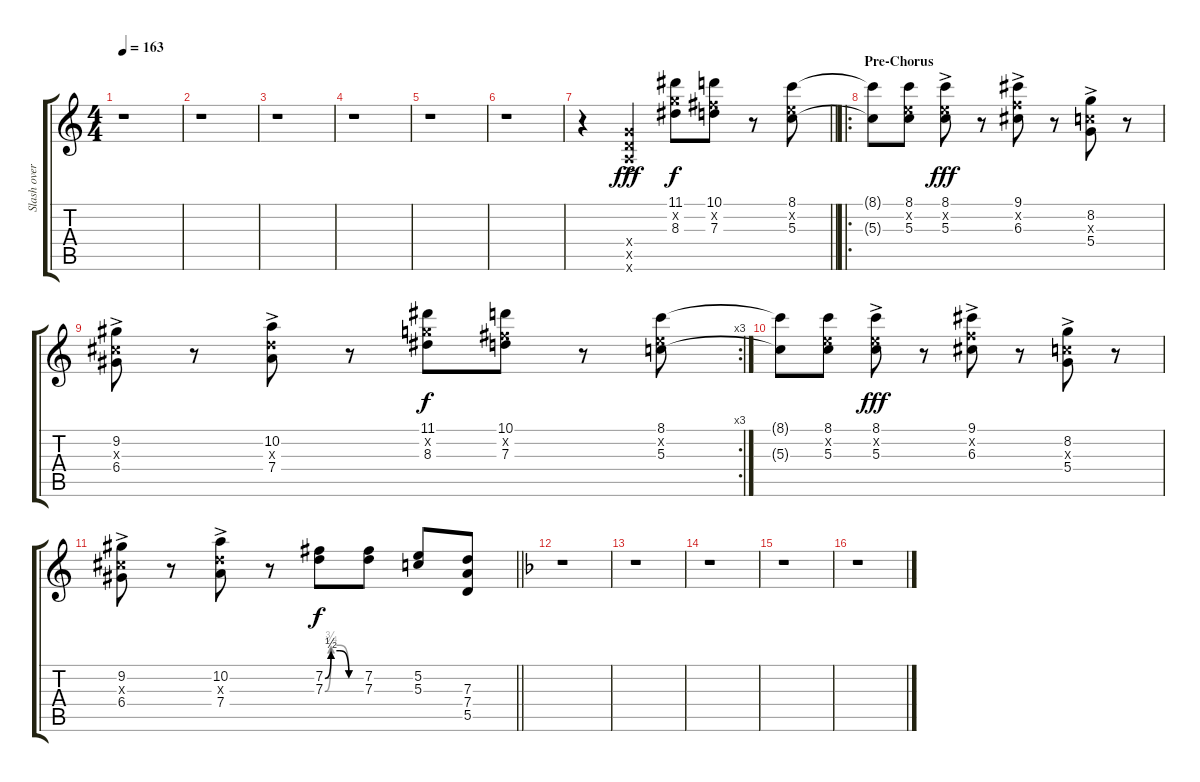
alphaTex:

\track ("Slash overdub" "Slash over") {instrument distortionguitar}
\staff {score tabs}
\tuning (E4 B3 G3 D3 A2 E2) {hide}
\ts (4 4)
\tempo 163
\clef g2
\ks c
r.1{dy fff} |
r.1 |
r.1 |
r.1 |
r.1 |
r.1 |
\barLineRight lightlight
r.4 (5.4{ac x} 5.5{ac x} 5.6{ac x}).4 (11.1 8.2{x} 8.3).8{dy f} (10.1 7.2{x} 7.3).8 r.8 (8.1 5.2{x} 5.3).8 |
\ro
\section ("" "Pre-Chorus")
(8.1{t} 5.3{t}).8 (8.1 5.2{x} 5.3).8 (8.1{ac} 5.2{ac x} 5.3{ac}).8{dy fff} r.8 (9.1{ac} 6.2{ac x} 6.3{ac}).8 r.8 (8.2{ac} 5.3{ac x} 5.4{ac}).8 r.8 |
\rc 3
(9.2{ac} 6.3{ac x} 6.4{ac}).8 r.8 (10.2{ac} 7.3{ac x} 7.4{ac}).8 r.8 (11.1 8.2{x} 8.3).8{dy f} (10.1 7.2{x} 7.3).8 r.8 (8.1 5.2{x} 5.3).8 |
(8.1{t} 5.3{t}).8 (8.1 5.2{x} 5.3).8 (8.1{ac} 5.2{ac x} 5.3{ac}).8{dy fff} r.8 (9.1{ac} 6.2{ac x} 6.3{ac}).8 r.8 (8.2{ac} 5.3{ac x} 5.4{ac}).8 r.8 |
\barLineRight lightlight
(9.2{ac} 6.3{ac x} 6.4{ac}).8 r.8 (10.2{ac} 7.3{ac x} 7.4{ac}).8 r.8 (7.2{be (custom 0 0 10 2 25 2 40 0 60 0)} 7.3{be (custom 0 0 10 3 25 3 40 0 60 0)}).8{dy f} (7.2 7.3).8 (5.2 5.3).8 (7.3 7.4 5.5).8 |
\ks f
r.1 |
r.1 |
r.1 |
r.1 |
r.1
